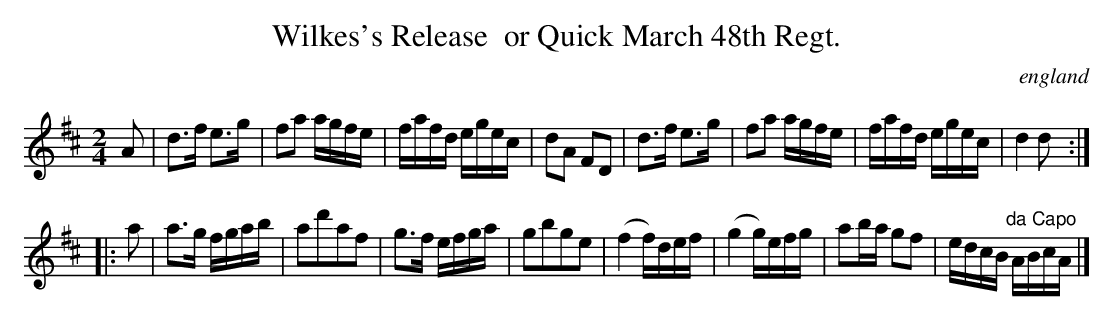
X:1
T:Wilkes's Release  or Quick March 48th Regt.
O:england
M:2/4
K:D
A2|\
d3f e3g| f2a2 agfe| fafd egec| d2A2 F2D2|\
d3f e3g| f2a2 agfe| fafd egec| d4 d2::
a2|\
a3g fgab| a2d'2a2f2| g3f efga| g2b2g2e2|\
(f4 f)def| (g4 g)efg| a2ba g2f2| edcB "da Capo"ABcA|]
